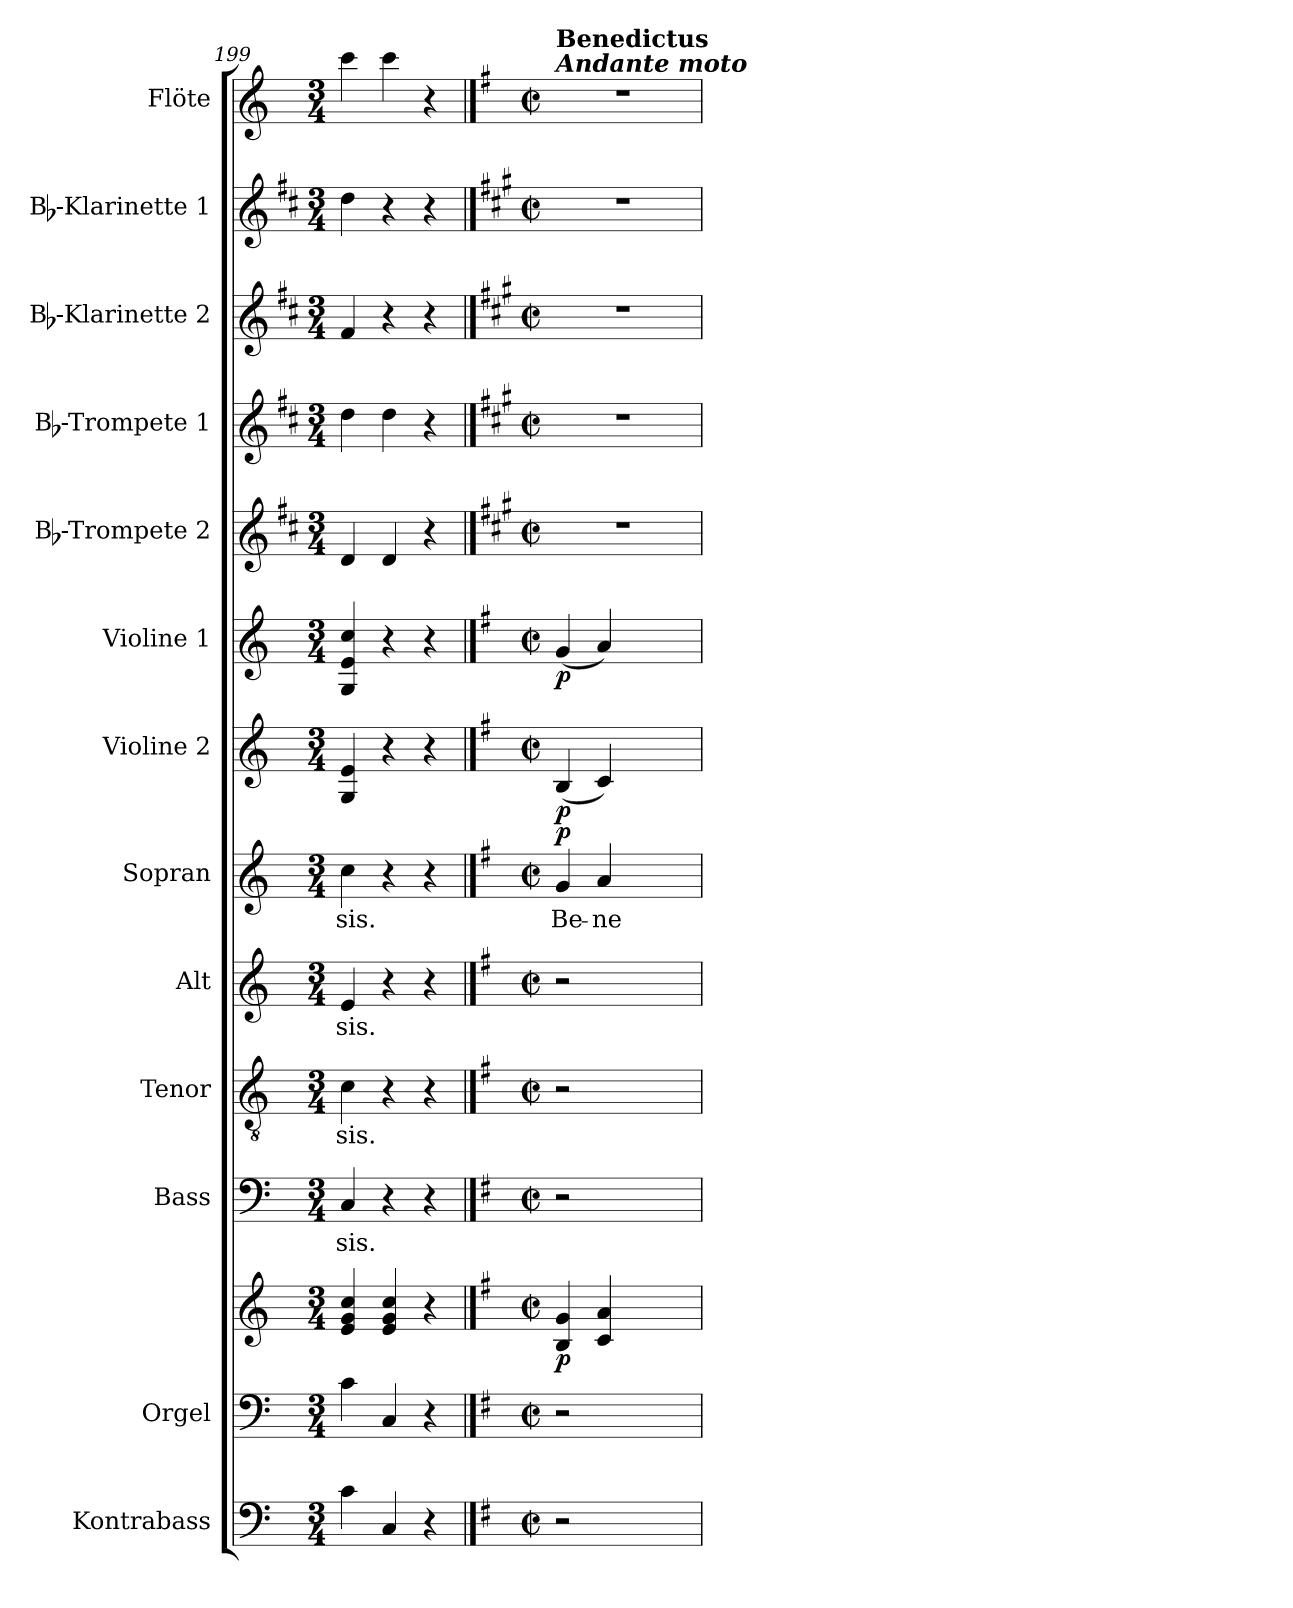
**kern	**kern	**kern	**dynam	**kern	**text	**kern	**text	**kern	**text	**kern	**text	**dynam	**kern	**dynam	**kern	**dynam	**kern	**kern	**kern	**kern	**kern
*part13	*part12	*part12	*part12	*part11	*part11	*part10	*part10	*part9	*part9	*part8	*part8	*part8	*part7	*part7	*part6	*part6	*part5	*part4	*part3	*part2	*part1
*staff14	*staff13	*staff12	*staff12/13	*staff11	*staff11	*staff10	*staff10	*staff9	*staff9	*staff8	*staff8	*staff8	*staff7	*staff7	*staff6	*staff6	*staff5	*staff4	*staff3	*staff2	*staff1
*I"Kontrabass	*I"Orgel	*	*	*I"Bass	*	*I"Tenor	*	*I"Alt	*	*I"Sopran	*	*	*I"Violine 2	*	*I"Violine 1	*	*I"Bb-Trompete 2	*I"Bb-Trompete 1	*I"Bb-Klarinette 2	*I"Bb-Klarinette 1	*I"Flöte
*I'Kb.	*I'Org.	*	*	*I'B.	*	*I'T.	*	*I'A.	*	*I'S.	*	*	*I'Vl. 2	*	*I'Vl. 1	*	*I'Bb Trp. 2	*I'Bb Trp. 1	*I'Bb Kl. 2	*I'Bb Kl. 1	*I'Fl.
*clefF4	*clefF4	*clefG2	*	*clefF4	*	*clefGv2	*	*clefG2	*	*clefG2	*	*	*clefG2	*	*clefG2	*	*clefG2	*clefG2	*clefG2	*clefG2	*clefG2
*ITrd7c12	*	*	*	*	*	*	*	*	*	*	*	*	*	*	*	*	*ITrd1c2	*ITrd1c2	*ITrd1c2	*ITrd1c2	*
*k[]	*k[]	*k[]	*	*k[]	*	*k[]	*	*k[]	*	*k[]	*	*	*k[]	*	*k[]	*	*k[]	*k[]	*k[]	*k[]	*k[]
*C:	*C:	*C:	*	*C:	*	*C:	*	*C:	*	*C:	*	*	*C:	*	*C:	*	*C:	*C:	*C:	*C:	*C:
*M3/4	*M3/4	*M3/4	*	*M3/4	*	*M3/4	*	*M3/4	*	*M3/4	*	*	*M3/4	*	*M3/4	*	*M3/4	*M3/4	*M3/4	*M3/4	*M3/4
=199	=199	=199	=199	=199	=199	=199	=199	=199	=199	=199	=199	=199	=199	=199	=199	=199	=199	=199	=199	=199	=199
!	!	!	!	!	!LO:LY:b	!	!LO:LY:b	!	!LO:LY:b	!	!LO:LY:b	!	!	!	!	!	!	!	!	!	!
4C\	4c\	4e/ 4g/ 4cc/	.	4C/	-sis.	4c\	-sis.	4e/	-sis.	4cc\	-sis.	.	4G/ 4e/	.	4G/ 4e/ 4cc/	.	4c/	4cc\	4e/	4cc\	4ccc\
4CC/	4C/	4e/ 4g/ 4cc/	.	4r	.	4r	.	4r	.	4r	.	.	4r	.	4r	.	4c/	4cc\	4r	4r	4ccc\
4r	4r	4r	.	4r	.	4r	.	4r	.	4r	.	.	4r	.	4r	.	4r	4r	4r	4r	4r
!!LO:PB:g=z
==200	==200	==200	==200	==200	==200	==200	==200	==200	==200	==200	==200	==200	==200	==200	==200	==200	==200	==200	==200	==200	==200
*k[f#]	*k[f#]	*k[f#]	*	*k[f#]	*	*k[f#]	*	*k[f#]	*	*k[f#]	*	*	*k[f#]	*	*k[f#]	*	*k[f#]	*k[f#]	*k[f#]	*k[f#]	*k[f#]
*G:	*G:	*G:	*	*G:	*	*G:	*	*G:	*	*G:	*	*	*G:	*	*G:	*	*G:	*G:	*G:	*G:	*G:
*M2/2	*M2/2	*M2/2	*	*M2/2	*	*M2/2	*	*M2/2	*	*M2/2	*	*	*M2/2	*	*M2/2	*	*M2/2	*M2/2	*M2/2	*M2/2	*M2/2
*met(c|)	*met(c|)	*met(c|)	*	*met(c|)	*	*met(c|)	*	*met(c|)	*	*met(c|)	*	*	*met(c|)	*	*met(c|)	*	*met(c|)	*met(c|)	*met(c|)	*met(c|)	*met(c|)
!	!	!	!	!	!	!	!	!	!	!	!	!	!	!	!	!	!	!	!	!	!LO:TX:a:Bi:t=Andante moto
!	!	!	!	!	!	!	!	!	!	!	!	!	!	!	!	!	!	!	!	!	!LO:TX:a:B:t=Benedictus
!	!	!	!LO:DY:b	!	!	!	!	!	!	!	!LO:LY:b	!LO:DY:a	!	!LO:DY:b	!	!LO:DY:b	!	!	!	!	!
2r	2r	4B/ 4g/	p	2r	.	2r	.	2r	.	4g/	Be-	p	(<4B/	p	(<4g/	p	1r	1r	1r	1r	1r
!	!	!	!	!	!	!	!	!	!	!	!LO:LY:b	!	!	!	!	!	!	!	!	!	!
.	.	4c/ 4a/	.	.	.	.	.	.	.	4a/	-ne-	.	4c/)	.	4a/)	.	.	.	.	.	.
2ryy	2ryy	2ryy	.	2ryy	.	2ryy	.	2ryy	.	2ryy	.	.	2ryy	.	2ryy	.	.	.	.	.	.
=	=	=	=	=	=	=	=	=	=	=	=	=	=	=	=	=	=	=	=	=	=
*-	*-	*-	*-	*-	*-	*-	*-	*-	*-	*-	*-	*-	*-	*-	*-	*-	*-	*-	*-	*-	*-
